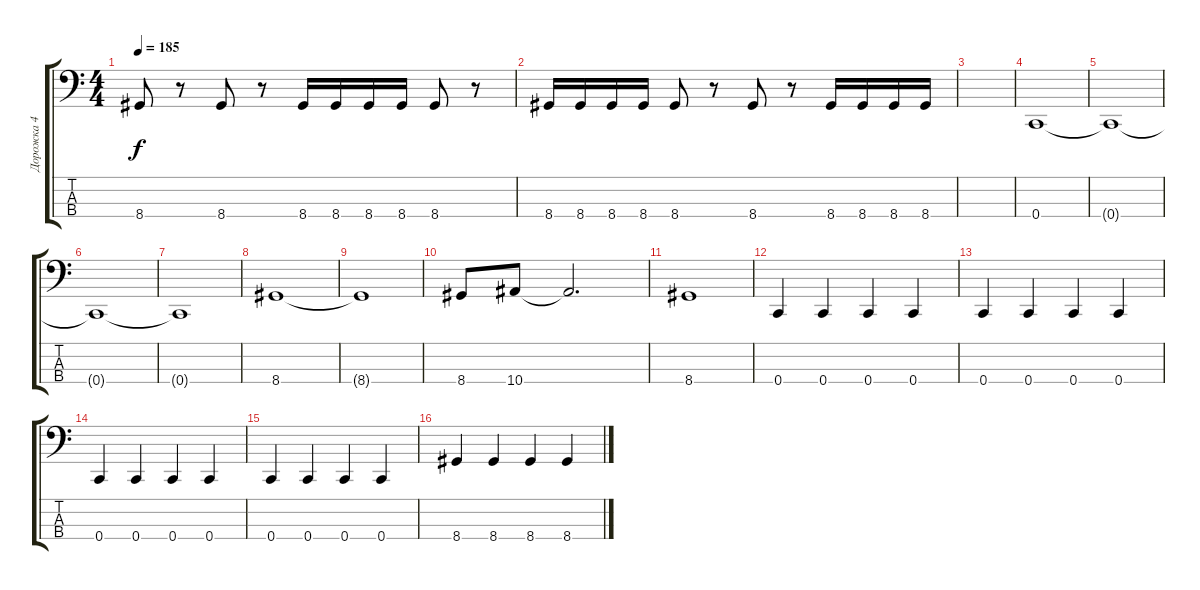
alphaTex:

\track ("Дорожка 4" "Дорожка 4") {instrument electricbassfinger}
\staff {score tabs}
\tuning (F2 C2 G1 C1) {hide}
\ts (4 4)
\tempo 185
\clef f4
\ks c
8.4.8{dy f} r.8 8.4.8 r.8 8.4.16 8.4.16 8.4.16 8.4.16 8.4.8 r.8 |
8.4.16 8.4.16 8.4.16 8.4.16 8.4.8 r.8 8.4.8 r.8 8.4.16 8.4.16 8.4.16 8.4.16 |
|
0.4.1 |
0.4{t}.1 |
0.4{t}.1 |
0.4{t}.1 |
8.4.1 |
8.4{t}.1 |
8.4.8 10.4.8 10.4{t}.2{d} |
8.4.1 |
0.4.4 0.4.4 0.4.4 0.4.4 |
0.4.4 0.4.4 0.4.4 0.4.4 |
0.4.4 0.4.4 0.4.4 0.4.4 |
0.4.4 0.4.4 0.4.4 0.4.4 |
8.4.4 8.4.4 8.4.4 8.4.4
